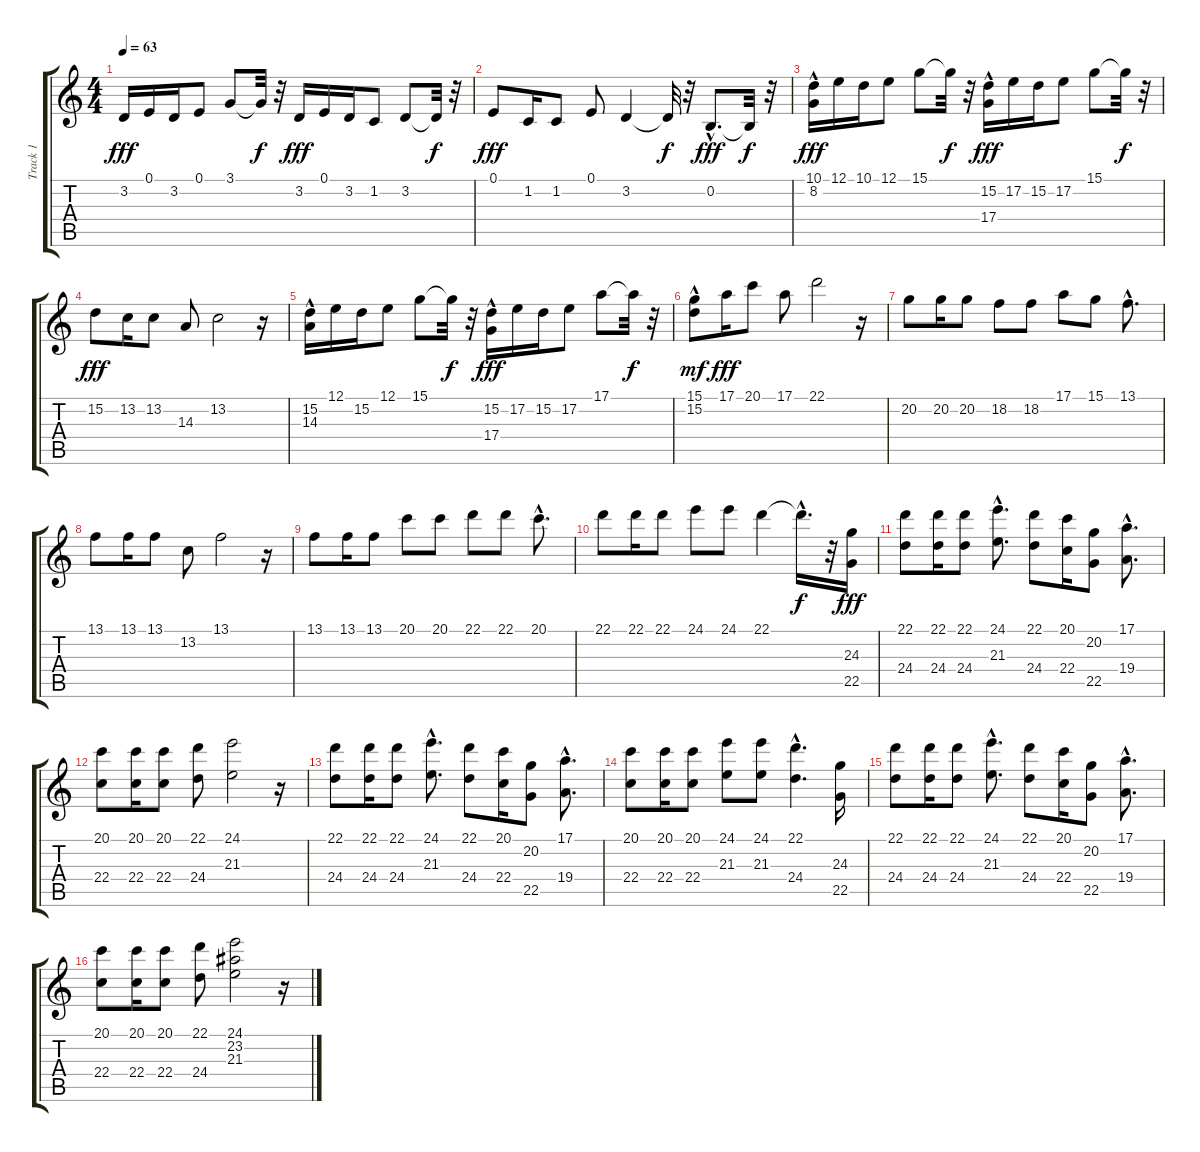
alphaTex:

\track ("Track 1" "Track 1") {instrument acousticgrandpiano}
\staff {score tabs}
\tuning (E4 B3 G3 D3 A2 E2) {hide}
\ts (4 4)
\tempo 63
\clef g2
\ks c
3.2.16{dy fff} 0.1.16 3.2.16 0.1.8 3.1.8 3.1{t}.32{dy f} r.32 3.2.16{dy fff} 0.1.16 3.2.16 1.2.8 3.2.8 3.2{t}.32{dy f} r.32 |
0.1.8{dy fff} 1.2.16 1.2.8 0.1.8 3.2.4 3.2{t}.32{dy f} r.32 0.2{hac}.8{d dy fff} 0.2{t}.32{dy f} r.32 |
(10.1 8.2{hac}).16{dy fff} 12.1.16 10.1.16 12.1.8 15.1.8 15.1{t}.32{dy f} r.32 (15.2 17.4{hac}).16{dy fff} 17.2.16 15.2.16 17.2.8 15.1.8 15.1{t}.32{dy f} r.32 |
15.2.8{dy fff} 13.2.16 13.2.8 14.3.8 13.2.2 r.16 |
(15.2 14.3{hac}).16 12.1.16 15.2.16 12.1.8 15.1.8 15.1{t}.32{dy f} r.32 (15.2 17.4{hac}).16{dy fff} 17.2.16 15.2.16 17.2.8 17.1.8 17.1{t}.32{dy f} r.32 |
(15.1 15.2{hac}).8{dy mf} 17.1.16{dy fff} 20.1.8 17.1.8 22.1.2 r.16 |
20.2.8 20.2.16 20.2.8 18.2.8 18.2.8 17.1.8 15.1.8 13.1{hac}.8{d} |
13.1.8 13.1.16 13.1.8 13.2.8 13.1.2 r.16 |
13.1.8 13.1.16 13.1.8 20.1.8 20.1.8 22.1.8 22.1.8 20.1{hac}.8{d} |
22.1.8 22.1.16 22.1.8 24.1.8 24.1.8 22.1.4 22.1{hac t}.16{d dy f} r.32 (24.3 22.5).16{dy fff} |
(22.1 24.4).8 (22.1 24.4).16 (22.1 24.4).8 (24.1{hac} 21.3{hac}).8{d} (22.1 24.4).8 (20.1 22.4).16 (20.2 22.5).8 (17.1{hac} 19.4{hac}).8{d} |
(20.1 22.4).8 (20.1 22.4).16 (20.1 22.4).8 (22.1 24.4).8 (24.1 21.3).2 r.16 |
(22.1 24.4).8 (22.1 24.4).16 (22.1 24.4).8 (24.1{hac} 21.3{hac}).8{d} (22.1 24.4).8 (20.1 22.4).16 (20.2 22.5).8 (17.1{hac} 19.4{hac}).8{d} |
(20.1 22.4).8 (20.1 22.4).16 (20.1 22.4).8 (24.1 21.3).8 (24.1 21.3).8 (22.1{hac} 24.4{hac}).4{d} (24.3 22.5).16 |
(22.1 24.4).8 (22.1 24.4).16 (22.1 24.4).8 (24.1{hac} 21.3{hac}).8{d} (22.1 24.4).8 (20.1 22.4).16 (20.2 22.5).8 (17.1{hac} 19.4{hac}).8{d} |
(20.1 22.4).8 (20.1 22.4).16 (20.1 22.4).8 (22.1 24.4).8 (24.1 23.2 21.3).2 r.16
